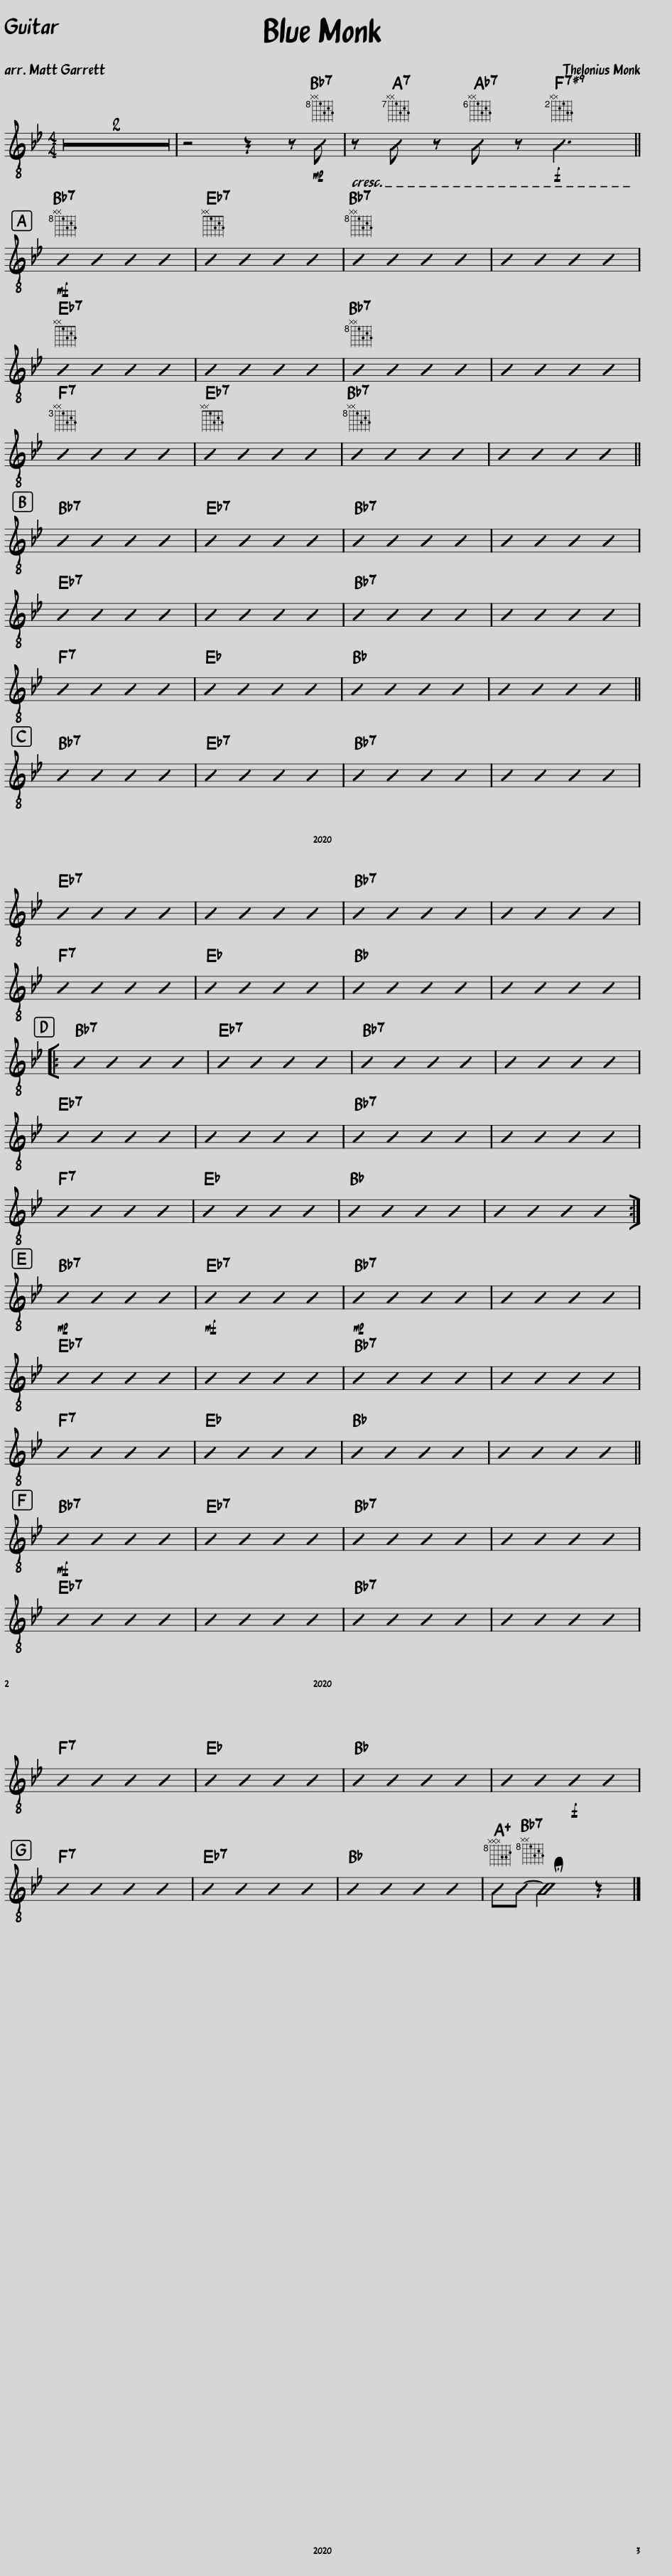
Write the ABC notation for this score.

X:1
L:1/8
M:4/4
I:linebreak $
K:Bb
U:s=!stemless!
V:1 treble-8
V:1
 z8 | z8 | z4 z2 z!mp! B | z B z B z!f! B3 ||$!mf! sB2 sB2 sB2 sB2 | %5
 sB2 sB2 sB2 sB2 | sB2 sB2 sB2 sB2 | sB2 sB2 sB2 sB2 |$ sB2 sB2 sB2 sB2 | sB2 sB2 sB2 sB2 | %10
 sB2 sB2 sB2 sB2 | sB2 sB2 sB2 sB2 |$ sB2 sB2 sB2 sB2 | sB2 sB2 sB2 sB2 | sB2 sB2 sB2 sB2 | %15
 sB2 sB2 sB2 sB2 ||$ sB2 sB2 sB2 sB2 | sB2 sB2 sB2 sB2 | sB2 sB2 sB2 sB2 | sB2 sB2 sB2 sB2 |$ %20
 sB2 sB2 sB2 sB2 | sB2 sB2 sB2 sB2 | sB2 sB2 sB2 sB2 | sB2 sB2 sB2 sB2 |$ sB2 sB2 sB2 sB2 | %25
 sB2 sB2 sB2 sB2 | sB2 sB2 sB2 sB2 | sB2 sB2 sB2 sB2 ||$ sB2 sB2 sB2 sB2 | sB2 sB2 sB2 sB2 | %30
 sB2 sB2 sB2 sB2 | sB2 sB2 sB2 sB2 |$ sB2 sB2 sB2 sB2 | sB2 sB2 sB2 sB2 | sB2 sB2 sB2 sB2 | %35
 sB2 sB2 sB2 sB2 |$ sB2 sB2 sB2 sB2 | sB2 sB2 sB2 sB2 | sB2 sB2 sB2 sB2 | sB2 sB2 sB2 sB2 |:$ %40
 sB2 sB2 sB2 sB2 | sB2 sB2 sB2 sB2 | sB2 sB2 sB2 sB2 | sB2 sB2 sB2 sB2 |$ sB2 sB2 sB2 sB2 | %45
 sB2 sB2 sB2 sB2 | sB2 sB2 sB2 sB2 | sB2 sB2 sB2 sB2 |$ sB2 sB2 sB2 sB2 | sB2 sB2 sB2 sB2 | %50
 sB2 sB2 sB2 sB2 | sB2 sB2 sB2 sB2 :|$!mp! sB2 sB2 sB2 sB2 |!mf! sB2 sB2 sB2 sB2 |!mp! sB2 sB2 sB2 sB2 | %55
 sB2 sB2 sB2 sB2 |$ sB2 sB2 sB2 sB2 | sB2 sB2 sB2 sB2 | sB2 sB2 sB2 sB2 | sB2 sB2 sB2 sB2 |$ %60
 sB2 sB2 sB2 sB2 | sB2 sB2 sB2 sB2 | sB2 sB2 sB2 sB2 | sB2 sB2 sB2 sB2 ||$!mf! sB2 sB2 sB2 sB2 | %65
 sB2 sB2 sB2 sB2 | sB2 sB2 sB2 sB2 | sB2 sB2 sB2 sB2 |$ sB2 sB2 sB2 sB2 | sB2 sB2 sB2 sB2 | %70
 sB2 sB2 sB2 sB2 | sB2 sB2 sB2 sB2 |$ sB2 sB2 sB2 sB2 | sB2 sB2 sB2 sB2 | sB2 sB2 sB2 sB2 | %75
 sB2 sB2!f! sB2 sB2 |$ sB2 sB2 sB2 sB2 | sB2 sB2 sB2 sB2 | sB2 sB2 sB2 sB2 | BB- !fermata!B4 z2 |] %80
